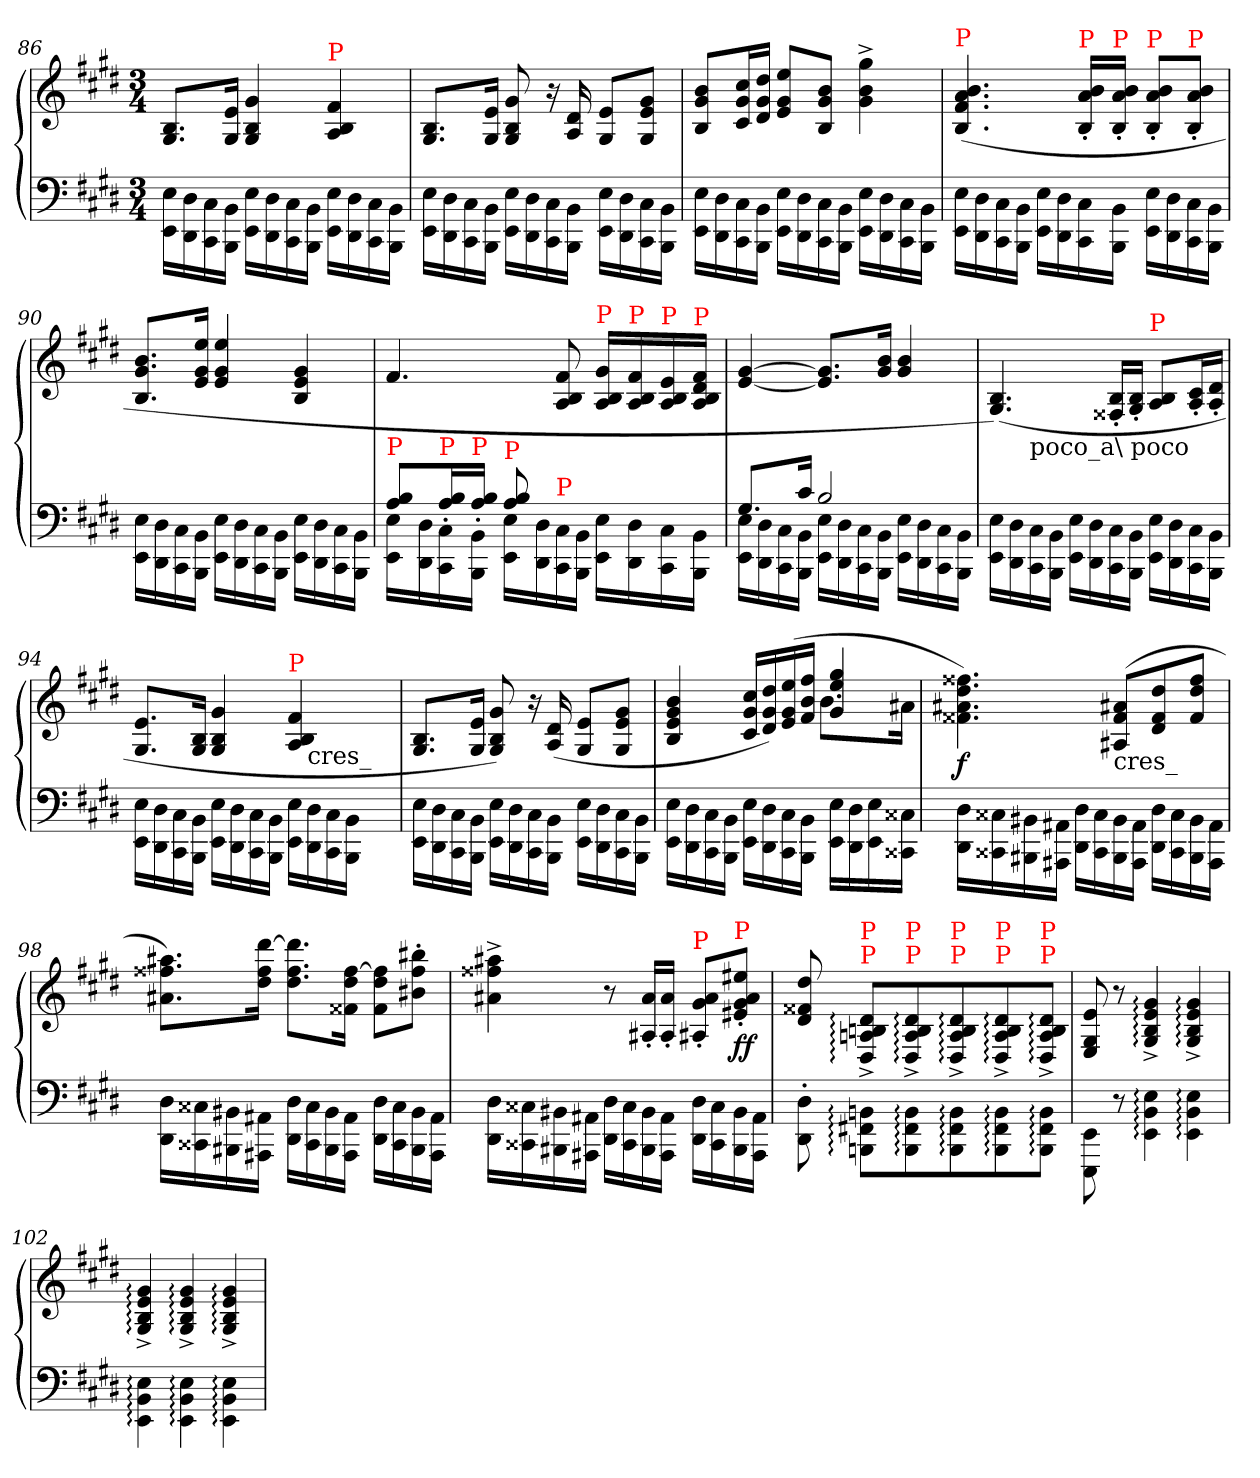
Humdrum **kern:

**kern	**kern	**dynam
*part1	*part1	*part1
*staff2	*staff1	*staff1/2
*clefF4	*clefG2	*
*k[f#c#g#d#]	*k[f#c#g#d#]	*
*M3/4	*M3/4	*
=86	=86	=86
16E\ 16EE\LL	8.B/ 8.G#/L	.
16D#\ 16DD#\	.	.
16C#\ 16CC#\	.	.
16BB\ 16BBB\JJ	16e/ 16G#/Jk	.
16E\ 16EE\LL	4g#/ 4B/ 4G#/	.
16D#\ 16DD#\	.	.
16C#\ 16CC#\	.	.
16BB\ 16BBB\JJ	.	.
!	!LO:TX:a:color=red:t=P	!
16E\ 16EE\LL	4f#/ 4B/ 4A/	.
16D#\ 16DD#\	.	.
16C#\ 16CC#\	.	.
16BB\ 16BBB\JJ	.	.
=87	=87	=87
16E\ 16EE\LL	8.B/ 8.G#/L	.
16D#\ 16DD#\	.	.
16C#\ 16CC#\	.	.
16BB\ 16BBB\JJ	16e/ 16G#/Jk	.
16E\ 16EE\LL	8g#/ 8B/ 8G#/	.
16D#\ 16DD#\	.	.
16C# 16CC#	16r	.
16BB\ 16BBB\JJ	16d#/ 16A/	.
16E\ 16EE\LL	8e/ 8G#/L	.
16D#\ 16DD#\	.	.
16C#\ 16CC#\	8g#/ 8e/ 8G#/J	.
16BB\ 16BBB\JJ	.	.
=88	=88	=88
16E\ 16EE\LL	8b 8g# 8BL	.
16D# 16DD#	.	.
16C# 16CC#	16cc# 16g# 16c#L	.
16BB 16BBBJJ	16dd# 16g# 16d#JJ	.
16E\ 16EE\LL	8ee 8g# 8eL	.
16D# 16DD#	.	.
16C# 16CC#	8b 8g# 8BJ	.
16BB 16BBBJJ	.	.
16E\ 16EE\LL	(>4gg#^> 4b^> 4g#^>	.
16D# 16DD#	.	.
16C# 16CC#	.	.
16BB 16BBBJJ	.	.
=89	=89	=89
!	!LO:TX:a:color=red:t=P	!
16E\ 16EE\LL	(>4.b 4.a 4.f# 4.B	.
16D# 16DD#	.	.
16C# 16CC#	.	.
16BB 16BBBJJ	.	.
16E\ 16EE\LL	.	.
16D# 16DD#	.	.
!	!LO:TX:a:color=red:t=P	!
16C# 16CC#	16b'< 16a'< 16B'<LL	.
!	!LO:TX:a:color=red:t=P	!
16BB 16BBBJJ	16b'< 16a'< 16B'<JJ	.
!	!LO:TX:a:color=red:t=P	!
16E\ 16EE\LL	8b'< 8a'< 8B'<L	.
16D# 16DD#	.	.
!	!LO:TX:a:color=red:t=P	!
16C# 16CC#	8b'< 8a'< 8B'<J	.
16BB 16BBBJJ	.	.
=90	=90	=90
16E\ 16EE\LL	8.b 8.g# 8.BL	.
16D# 16DD#	.	.
16C# 16CC#	.	.
16BB 16BBBJJ	16ee 16g# 16eJk	.
16E\ 16EE\LL	4ee 4g# 4e	.
16D# 16DD#	.	.
16C# 16CC#	.	.
16BB 16BBBJJ	.	.
16E\ 16EE\LL	4g# 4e 4B	.
16D# 16DD#	.	.
16C# 16CC#	.	.
16BB 16BBBJJ	.	.
=91	=91	=91
*^	*	*
!LO:TX:a:color=red:t=P	!	!	!
16E\ 16EE\LL	8B'>/ 8A'>/L	4.f#	.
16D# 16DD#	.	.	.
!LO:TX:a:color=red:t=P	!	!	!
16C# 16CC#	16B'>/ 16A'>/L	.	.
!LO:TX:a:color=red:t=P	!	!	!
16BB 16BBBJJ	16B'>/ 16A'>/JJ	.	.
!LO:TX:a:color=red:t=P	!	!	!
16E\ 16EE\LL	8B'>/ 8A'>/	.	.
16D# 16DD#	.	.	.
!LO:TX:a:color=red:t=P	!	!	!
16C# 16CC#	4.ryy	8f#/ 8B/ 8A/	.
16BB 16BBBJJ	.	.	.
!	!	!LO:TX:a:color=red:t=P	!
16E\ 16EE\LL	.	16g#/ 16B/ 16A/LL	.
!	!	!LO:TX:a:color=red:t=P	!
16D# 16DD#	.	16f#/ 16B/ 16A/	.
!	!	!LO:TX:a:color=red:t=P	!
16C# 16CC#	.	16e/ 16B/ 16A/	.
!	!	!LO:TX:a:color=red:t=P	!
16BB 16BBBJJ	.	16f#/ 16d#/ 16B/ 16A/JJ	.
=92	=92	=92	=92
16E\ 16EE\LL	8.G#/L	[4g# [4e	.
16D# 16DD#	.	.	.
16C# 16CC#	.	.	.
16BB 16BBBJJ	16c#/Jk	.	.
16E\ 16EE\LL	2B/	8.g#] 8.e]L	.
16D# 16DD#	.	.	.
16C# 16CC#	.	.	.
16BB 16BBBJJ	.	16b 16g#Jk	.
16E\ 16EE\LL	.	4b 4g#	.
16D# 16DD#	.	.	.
16C# 16CC#	.	.	.
16BB 16BBBJJ	.	.	.
*v	*v	*	*
=93	=93	=93
*	*^	*
16E\ 16EE\LL	(>4.B/ 4.G#/)	8ryy	.
16D#\ 16DD#\	.	.	.
!	!	!LO:TX:b:t=poco_a\ poco	!
16C#\ 16CC#\	.	2ryy	.
16BB\ 16BBB\JJ	.	.	.
16E\ 16EE\LL	.	.	.
16D#\ 16DD#\	.	.	.
16C#\ 16CC#\	16B'>/ 16F##X'>/LL	.	.
16BB\ 16BBB\JJ	16B'>/ 16G#'>/JJ	.	.
!	!LO:TX:a:color=red:t=P	!	!
16E\ 16EE\LL	8B/ 8A/L	.	.
16D#\ 16DD#\	.	.	.
16C#\ 16CC#\	16c#'>/ 16A'>/L	8ryy	.
16BB\ 16BBB\JJ	16d#'>/ 16A'>/JJ	.	.
=94	=94	=94	=94
16E\ 16EE\LL	8.e/ 8.G#/L	2ryy	.
16D#\ 16DD#\	.	.	.
16C#\ 16CC#\	.	.	.
16BB\ 16BBB\JJ	16B/ 16G#/Jk	.	.
16E\ 16EE\LL	4g#/ 4B/ 4G#/	.	.
16D#\ 16DD#\	.	.	.
16C#\ 16CC#\	.	.	.
16BB\ 16BBB\JJ	.	.	.
!	!LO:TX:a:color=red:t=P	!	!
16E\ 16EE\LL	4f#/ 4B/ 4A/	16ryy	.
!	!	!LO:TX:b:t=cres_	!
16D#\ 16DD#\	.	4.ryy	.
16C#\ 16CC#\	.	.	.
16BB\ 16BBB\JJ	.	.	.
8.ryy	8.ryy	.	.
*	*v	*v	*
=95	=95	=95
16E\ 16EE\LL	8.B/ 8.G#/L	.
16D#\ 16DD#\	.	.
16C#\ 16CC#\	.	.
16BB\ 16BBB\JJ	16e/ 16G#/Jk	.
16E\ 16EE\LL	8g#/ 8B/ 8G#/)	.
16D#\ 16DD#\	.	.
16C# 16CC#	16r	.
16BB\ 16BBB\JJ	(>16d#/ 16A/	.
16E\ 16EE\LL	8e/ 8G#/L	.
16D#\ 16DD#\	.	.
16C#\ 16CC#\	8g#/ 8e/ 8G#/J	.
16BB\ 16BBB\JJ	.	.
=96	=96	=96
*	*^	*
16E\ 16EE\LL	4b 4g# 4e 4B	2ryy	.
16D# 16DD#	.	.	.
16C# 16CC#	.	.	.
16BB 16BBBJJ	.	.	.
16E\ 16EE\LL	16cc# 16g# 16c#LL	.	.
16D# 16DD#	16dd# 16g# 16d#)	.	.
16C# 16CC#	(>16ee 16g# 16e	.	.
16BB 16BBBJJ	16ff# 16b 16f#JJ	.	.
16E\ 16EE\LL	4gg# 4ee 4g#	8.bL	.
16D# 16DD#	.	.	.
16E 16EE	.	.	.
16C##X 16CC##XJJ	.	16a#XJk	.
*	*v	*v	*
=97	=97	=97
16D#\ 16DD#\LL	4.ff##X 4.dd# 4.a#X 4.f##X)	f
16C##X 16CC##X	.	.
16BB#X 16BBB#X	.	.
16AA#X 16AAA#XJJ	.	.
16D#\ 16DD#\LL	.	.
16C## 16CC##	.	.
!	!LO:TX:b:t=cres_	!
16BB# 16BBB#	(>8a#X 8f## 8A#XL	.
16AA# 16AAA#JJ	.	.
16D#\ 16DD#\LL	8dd# 8f## 8d#	.
16C## 16CC##	.	.
16BB# 16BBB#	8ff## 8dd# 8f##J	.
16AA# 16AAA#JJ	.	.
=98	=98	=98
16D#\ 16DD#\LL	8.aa#X 8.ff##X 8.a#XL)	.
16C##X 16CC##X	.	.
16BB#X 16BBB#X	.	.
16AA#X 16AAA#XJJ	[16ddd# 16ff## 16dd#Jk	.
16D#\ 16DD#\LL	8.ddd#] 8.ff## 8.dd#L	.
16C## 16CC##	.	.
16BB# 16BBB#	.	.
16AA# 16AAA#JJ	[16ff## 16dd# 16f##Jk	.
16D#\ 16DD#\LL	8ff##] 8dd# 8f##L	.
16C## 16CC##	.	.
16BB# 16BBB#	8bb#X'> 8ff##'> 8b#X'>J	.
16AA# 16AAA#JJ	.	.
=99	=99	=99
16D#\ 16DD#\LL	4aa#X^> 4ff##X^> 4a#X^>	.
16C##X 16CC##X	.	.
16BB#X 16BBB#X	.	.
16AA#X 16AAA#XJJ	.	.
16D#\ 16DD#\LL	8r	.
16C## 16CC##	.	.
16BB# 16BBB#	16a#'< 16A#'<LL	.
16AA# 16AAA#JJ	16a#'< 16A#'<JJ	.
!	!LO:TX:a:color=red:t=P	!
16D#\ 16DD#\LL	8a#'< 8g#'< 8A#X'<L	.
16C## 16CC##	.	.
!	!LO:TX:a:color=red:t=P	!
16BB# 16BBB#	8ee#X'< 8a#'< 8g#'< 8e#X'<J	ff
16AA# 16AAA#JJ	.	.
=100	=100	=100
8D#'>\ 8DD#'>\	8dd# 8f##X 8d#	.
!	!LO:TX:a:color=red:t=P	!
!	!LO:TX:a:color=red:t=P	!
8BBn:\ 8FF#X:\ 8BBBn:\L	8d#:^>/ 8Bn:^>/ 8An:^>/ 8D#:^>/L	.
!	!LO:TX:a:color=red:t=P	!
!	!LO:TX:a:color=red:t=P	!
8BB:\ 8FF#:\ 8BBB:\	8d#:^>/ 8B:^>/ 8A:^>/ 8D#:^>/	.
!	!LO:TX:a:color=red:t=P	!
!	!LO:TX:a:color=red:t=P	!
8BB:\ 8FF#:\ 8BBB:\	8d#:^>/ 8B:^>/ 8A:^>/ 8D#:^>/	.
!	!LO:TX:a:color=red:t=P	!
!	!LO:TX:a:color=red:t=P	!
8BB:\ 8FF#:\ 8BBB:\	8d#:^>/ 8B:^>/ 8A:^>/ 8D#:^>/	.
!	!LO:TX:a:color=red:t=P	!
!	!LO:TX:a:color=red:t=P	!
8BB:\ 8FF#:\ 8BBB:\J	8d#:^>/ 8B:^>/ 8A:^>/ 8D#:^>/J	.
=101	=101	=101
8EE\ 8EEE\	8e/ 8G#/ 8E/	.
8r	8r	.
4E:\ 4BB:\ 4EE:\	4g#:^/ 4e:^/ 4B:^/ 4G#:^/	.
4E:\ 4BB:\ 4EE:\	4g#:^/ 4e:^/ 4B:^/ 4G#:^/	.
=102	=102	=102
4E:\ 4BB:\ 4EE:\	4g#:^/ 4e:^/ 4B:^/ 4G#:^/	.
4E:\ 4BB:\ 4EE:\	4g#:^/ 4e:^/ 4B:^/ 4G#:^/	.
4E:\ 4BB:\ 4EE:\	4g#:^/ 4e:^/ 4B:^/ 4G#:^/	.
=	=	=
*-	*-	*-
